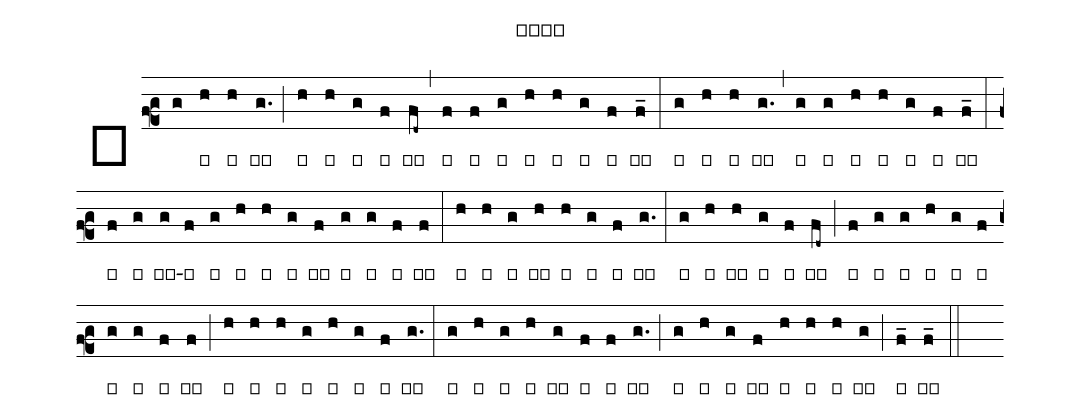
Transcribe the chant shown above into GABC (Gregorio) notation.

name: 聖殮布經;
%%
(f2) 吾(g) 主(h) 耶(h) 穌，(g.) (;) 爾(h) 極(h) 聖(g) 之(f) 軀，(fd~) (,) 已(f) 於(f) 十(g) 字(h) 架(h) 上(g) 取(f) 下。(f_) (:) 維(g) 時(h) 若(h) 瑟，(g.) (,) 以(g) 淨(g) 白(h) 聖(h) 布(g) 敬(f) 殮。(f_) (:) 厥(f) 布(g) 上，(g)有(f) 爾(g) 苦(h) 難(h) 之(g) 跡，(f) 遺(g) 於(g) 我(f) 輩。(f) (:) 懇(h) 爾(h) 仁(g) 慈，(h) 賜(h) 允(g) 我(f) 求。(g.) (:) 為(g) 爾(h) 死、(h) 及(g) 爾(f) 葬，(fd~) (;) 赦(f) 免(g) 煉(g) 獄(h) 靈(g) 魂(f) 速(g) 賜(g) 升(f) 天，(f) (;) 幸(h) 迨(h) 於(h) 複(g) 生(h) 之(g) 榮(f) 福。(g.) (:) 乃(g) 爾(h) 與(g) 聖(h) 父、(g) 及(f) 聖(f) 神，(g.) (;) 為(g) 一(h) 天(g) 主，(f) 世(h) 生(h) 世(h) 王。(g) (;) 亞(f_) 孟。(f_) (::)
